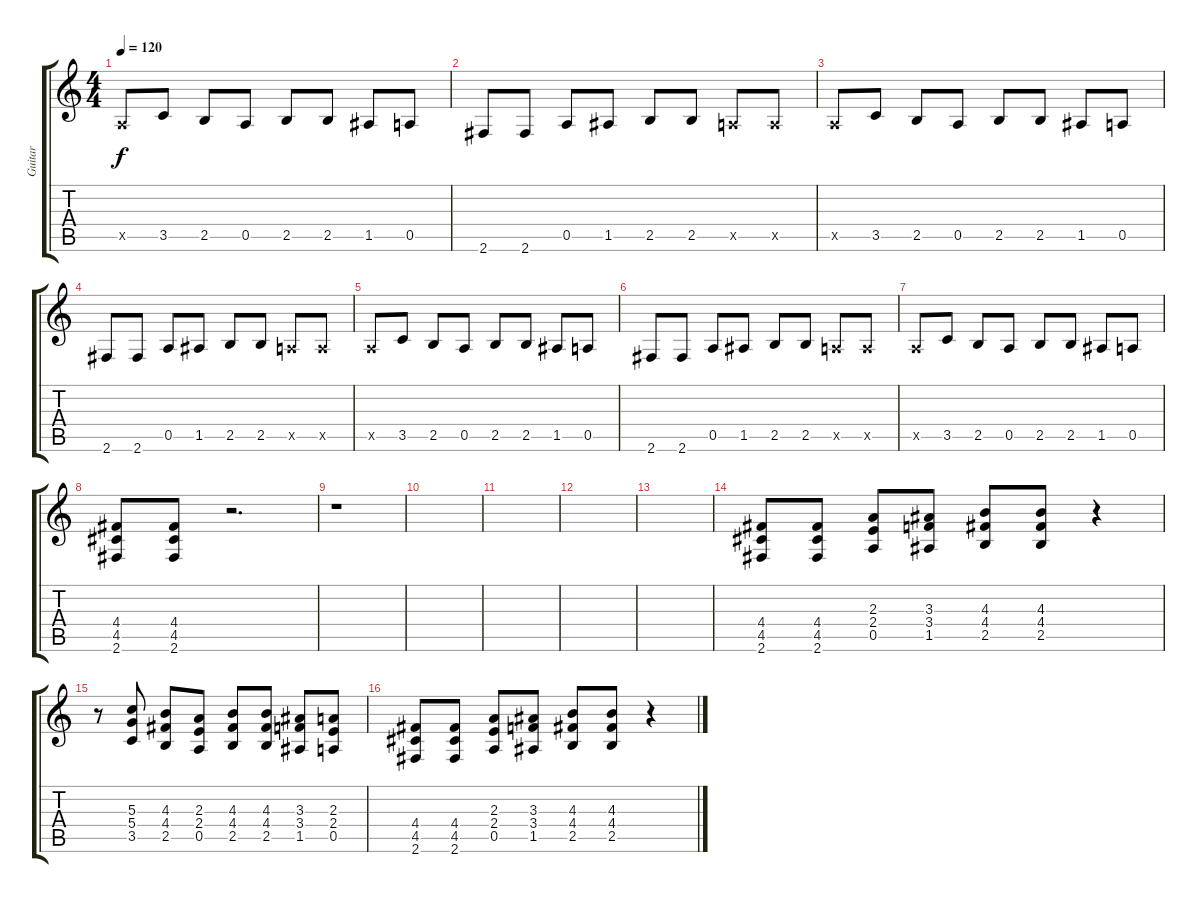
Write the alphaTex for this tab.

\track ("Guitar" "Guitar") {instrument overdrivenguitar}
\staff {score tabs}
\tuning (E4 B3 G3 D3 A2 E2) {hide}
\ts (4 4)
\tempo 120
\clef g2
\ks c
0.5{x}.8{dy f} 3.5.8 2.5.8 0.5.8 2.5.8 2.5.8 1.5.8 0.5.8 |
2.6.8 2.6.8 0.5.8 1.5.8 2.5.8 2.5.8 0.5{x}.8 0.5{x}.8 |
0.5{x}.8 3.5.8 2.5.8 0.5.8 2.5.8 2.5.8 1.5.8 0.5.8 |
2.6.8 2.6.8 0.5.8 1.5.8 2.5.8 2.5.8 0.5{x}.8 0.5{x}.8 |
0.5{x}.8 3.5.8 2.5.8 0.5.8 2.5.8 2.5.8 1.5.8 0.5.8 |
2.6.8 2.6.8 0.5.8 1.5.8 2.5.8 2.5.8 0.5{x}.8 0.5{x}.8 |
0.5{x}.8 3.5.8 2.5.8 0.5.8 2.5.8 2.5.8 1.5.8 0.5.8 |
(4.4 4.5 2.6).8 (4.4 4.5 2.6).8 r.2{d} |
r.1 |
|
|
|
|
(4.4 4.5 2.6).8 (4.4 4.5 2.6).8 (2.3 2.4 0.5).8 (3.3 3.4 1.5).8 (4.3 4.4 2.5).8 (4.3 4.4 2.5).8 r.4 |
r.8 (5.3 5.4 3.5).8 (4.3 4.4 2.5).8 (2.3 2.4 0.5).8 (4.3 4.4 2.5).8 (4.3 4.4 2.5).8 (3.3 3.4 1.5).8 (2.3 2.4 0.5).8 |
(4.4 4.5 2.6).8 (4.4 4.5 2.6).8 (2.3 2.4 0.5).8 (3.3 3.4 1.5).8 (4.3 4.4 2.5).8 (4.3 4.4 2.5).8 r.4
